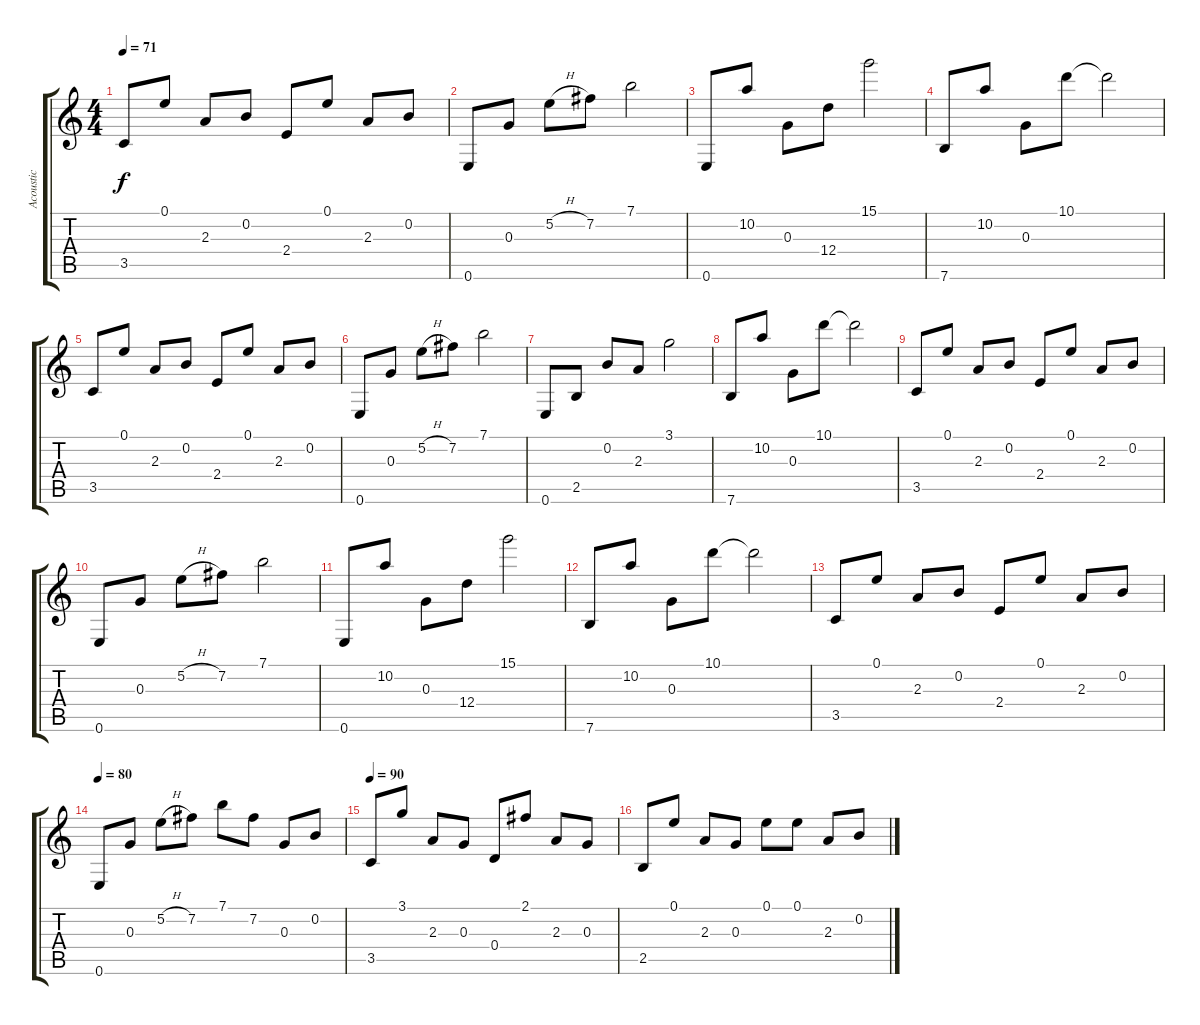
\track ("Acoustic" "Acoustic") {instrument acousticguitarsteel}
\staff {score tabs}
\tuning (E4 B3 G3 D3 A2 E2) {hide}
\ts (4 4)
\tempo 71
\clef g2
\ks c
3.5.8{dy f} 0.1.8 2.3.8 0.2.8 2.4.8 0.1.8 2.3.8 0.2.8 |
0.6.8 0.3.8 5.2{h}.8 7.2.8 7.1.2 |
0.6.8 10.2.8 0.3.8 12.4.8 15.1.2 |
7.6.8 10.2.8 0.3.8 10.1.8 10.1{t}.2 |
3.5.8 0.1.8 2.3.8 0.2.8 2.4.8 0.1.8 2.3.8 0.2.8 |
0.6.8 0.3.8 5.2{h}.8 7.2.8 7.1.2 |
0.6.8 2.5.8 0.2.8 2.3.8 3.1.2 |
7.6.8 10.2.8 0.3.8 10.1.8 10.1{t}.2 |
3.5.8 0.1.8 2.3.8 0.2.8 2.4.8 0.1.8 2.3.8 0.2.8 |
0.6.8 0.3.8 5.2{h}.8 7.2.8 7.1.2 |
0.6.8 10.2.8 0.3.8 12.4.8 15.1.2 |
7.6.8 10.2.8 0.3.8 10.1.8 10.1{t}.2 |
3.5.8 0.1.8 2.3.8 0.2.8 2.4.8 0.1.8 2.3.8 0.2.8 |
\tempo 80
0.6.8 0.3.8 5.2{h}.8 7.2.8 7.1.8 7.2.8 0.3.8 0.2.8 |
\tempo 90
3.5.8 3.1.8 2.3.8 0.3.8 0.4.8 2.1.8 2.3.8 0.3.8 |
2.5.8 0.1.8 2.3.8 0.3.8 0.1.8 0.1.8 2.3.8 0.2.8
